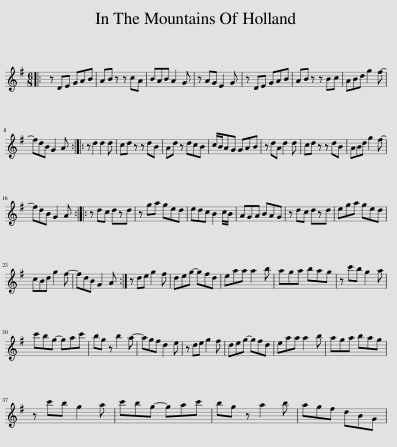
X:1
L:1/8
M:6/8
I:linebreak $
K:G
V:1 treble
V:1
|: z DE GAB | AB z z cA | BAB A2 G | z AG E2 G | z DE GAB | %5
 AB z z Bc | ABd g2 f- |$ fdB G2 A :: z d2 d2 d | cd z z dB | %10
 Ad z dcB | c/B/AG GAB | z dA d2 d | cd z z dB | ABd g2 f- |$ %15
 fdB G2 A :: z dc dzd | z ga ged | edc B2 c/B/ | AGA BAG | %20
 z dc dzd | ega ged |$ cBd g2 f- | fdB G2 A :| z de g2 f | %25
 deg- gfd | eaa a2 b | aga bag | z c'b g2 a |$ c'bg- gac' | %30
 bg z b2 a- | agf d2 e | z de g2 f | deg- gfd | eaa a2 b | %35
 aga bag |$ z c'b g2 a | c'bg- gac' | bg z a2 b | agf dBG | %40
